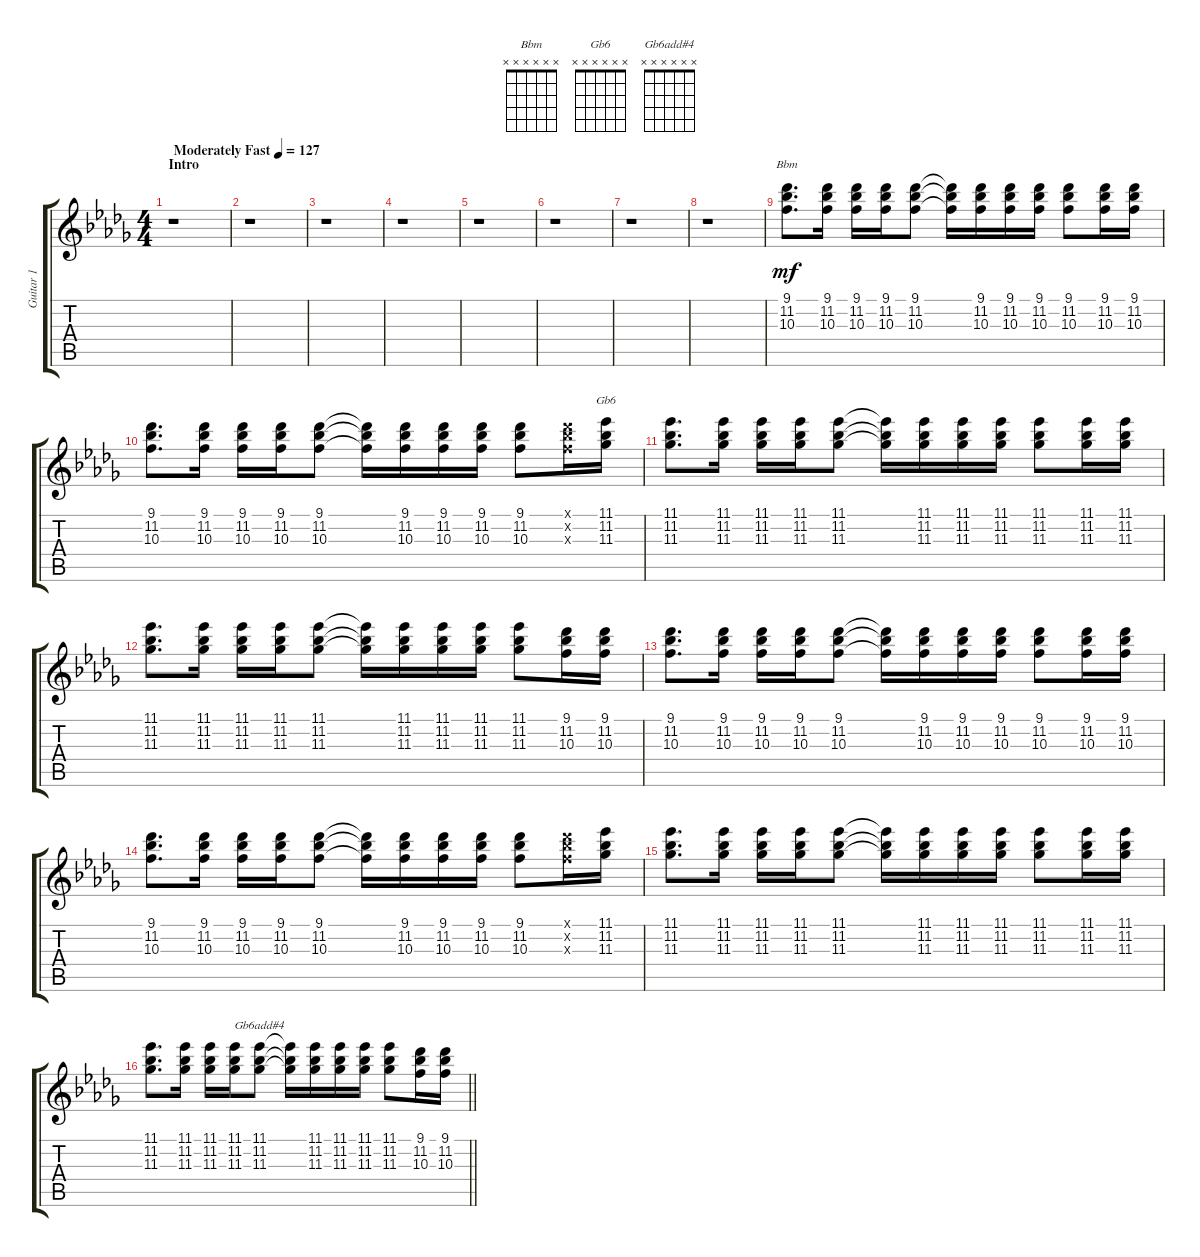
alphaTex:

\track ("Guitar 1" "Guitar 1") {instrument distortionguitar}
\staff {score tabs}
\tuning (E4 B3 G3 D3 A2 E2) {hide}
\chord ("Bbm" x x x x x x)
\chord ("Gb6" x x x x x x)
\chord ("Gb6add#4" x x x x x x)
\ts (4 4)
\section ("" "Intro")
\tempo (127 "Moderately Fast")
\clef g2
\ks bbminor
r.1{dy mf instrument distortionguitar} |
r.1 |
r.1 |
r.1 |
r.1 |
r.1 |
r.1 |
r.1 |
(9.1 11.2 10.3).8{d ch "Bbm"} (9.1 11.2 10.3).16 (9.1 11.2 10.3).16 (9.1 11.2 10.3).16 (9.1 11.2 10.3).8 (9.1{t} 11.2{t} 10.3{t}).16 (9.1 11.2 10.3).16 (9.1 11.2 10.3).16 (9.1 11.2 10.3).16 (9.1 11.2 10.3).8 (9.1 11.2 10.3).16 (9.1 11.2 10.3).16 |
(9.1 11.2 10.3).8{d} (9.1 11.2 10.3).16 (9.1 11.2 10.3).16 (9.1 11.2 10.3).16 (9.1 11.2 10.3).8 (9.1{t} 11.2{t} 10.3{t}).16 (9.1 11.2 10.3).16 (9.1 11.2 10.3).16 (9.1 11.2 10.3).16 (9.1 11.2 10.3).8 (9.1{x} 11.2{x} 10.3{x}).16 (11.1 11.2 11.3).16{ch "Gb6"} |
(11.1 11.2 11.3).8{d} (11.1 11.2 11.3).16 (11.1 11.2 11.3).16 (11.1 11.2 11.3).16 (11.1 11.2 11.3).8 (11.1{t} 11.2{t} 11.3{t}).16 (11.1 11.2 11.3).16 (11.1 11.2 11.3).16 (11.1 11.2 11.3).16 (11.1 11.2 11.3).8 (11.1 11.2 11.3).16 (11.1 11.2 11.3).16 |
(11.1 11.2 11.3).8{d} (11.1 11.2 11.3).16 (11.1 11.2 11.3).16 (11.1 11.2 11.3).16 (11.1 11.2 11.3).8 (11.1{t} 11.2{t} 11.3{t}).16 (11.1 11.2 11.3).16 (11.1 11.2 11.3).16 (11.1 11.2 11.3).16 (11.1 11.2 11.3).8 (9.1 11.2 10.3).16 (9.1 11.2 10.3).16 |
(9.1 11.2 10.3).8{d} (9.1 11.2 10.3).16 (9.1 11.2 10.3).16 (9.1 11.2 10.3).16 (9.1 11.2 10.3).8 (9.1{t} 11.2{t} 10.3{t}).16 (9.1 11.2 10.3).16 (9.1 11.2 10.3).16 (9.1 11.2 10.3).16 (9.1 11.2 10.3).8 (9.1 11.2 10.3).16 (9.1 11.2 10.3).16 |
(9.1 11.2 10.3).8{d} (9.1 11.2 10.3).16 (9.1 11.2 10.3).16 (9.1 11.2 10.3).16 (9.1 11.2 10.3).8 (9.1{t} 11.2{t} 10.3{t}).16 (9.1 11.2 10.3).16 (9.1 11.2 10.3).16 (9.1 11.2 10.3).16 (9.1 11.2 10.3).8 (9.1{x} 11.2{x} 10.3{x}).16 (11.1 11.2 11.3).16 |
(11.1 11.2 11.3).8{d} (11.1 11.2 11.3).16 (11.1 11.2 11.3).16 (11.1 11.2 11.3).16 (11.1 11.2 11.3).8 (11.1{t} 11.2{t} 11.3{t}).16 (11.1 11.2 11.3).16 (11.1 11.2 11.3).16 (11.1 11.2 11.3).16 (11.1 11.2 11.3).8 (11.1 11.2 11.3).16 (11.1 11.2 11.3).16 |
\barLineRight lightlight
(11.1 11.2 11.3).8{d} (11.1 11.2 11.3).16 (11.1 11.2 11.3).16 (11.1 11.2 11.3).16 (11.1 11.2 11.3).8{ch "Gb6add#4"} (11.1{t} 11.2{t} 11.3{t}).16 (11.1 11.2 11.3).16 (11.1 11.2 11.3).16 (11.1 11.2 11.3).16 (11.1 11.2 11.3).8 (9.1 11.2 10.3).16 (9.1 11.2 10.3).16
